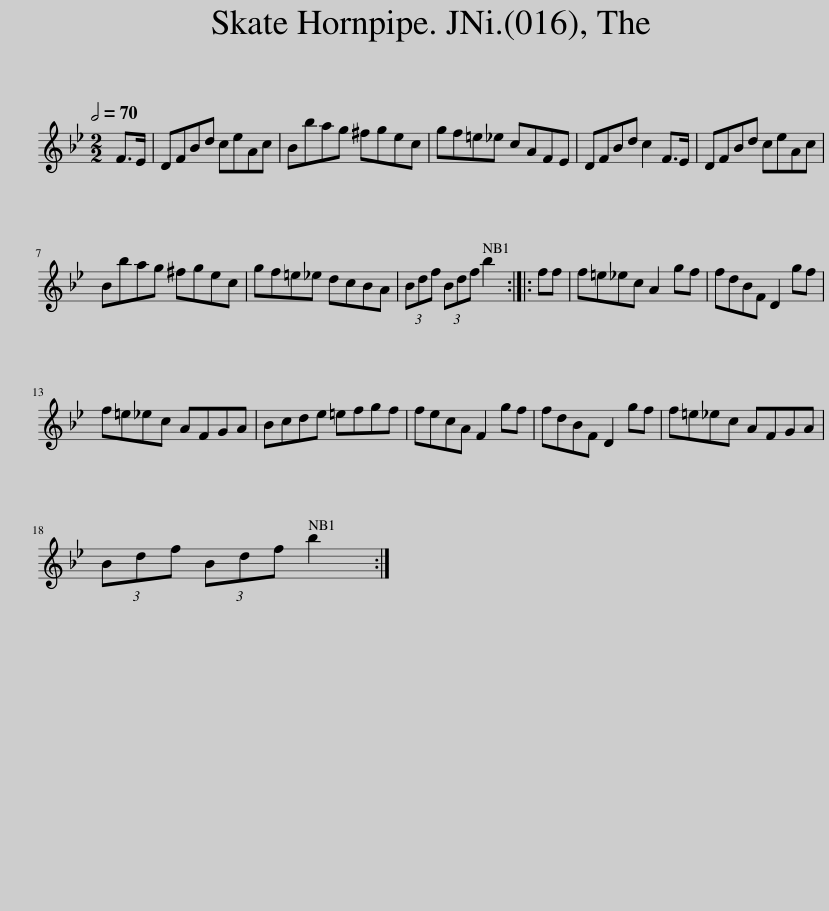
X:1
L:1/8
Q:1/2=70
M:2/2
I:linebreak $
K:Bb
V:1 treble
V:1
 F>E | DFBd ceAc | Bbag ^fgec | gf=e_e cAFE | DFBd c2 F>E | %5
 DFBd ceAc |$ Bbag ^fgec | gf=e_e dcBA | (3Bdf (3Bdf b2 :: ff | %10
 f=e_ec A2 gf | fdBF D2 gf |$ f=e_ec AFGA | Bcde =efgf | fecA F2 gf | %15
 fdBF D2 gf | f=e_ec AFGA |$ (3Bdf (3Bdf b2 :| %18
